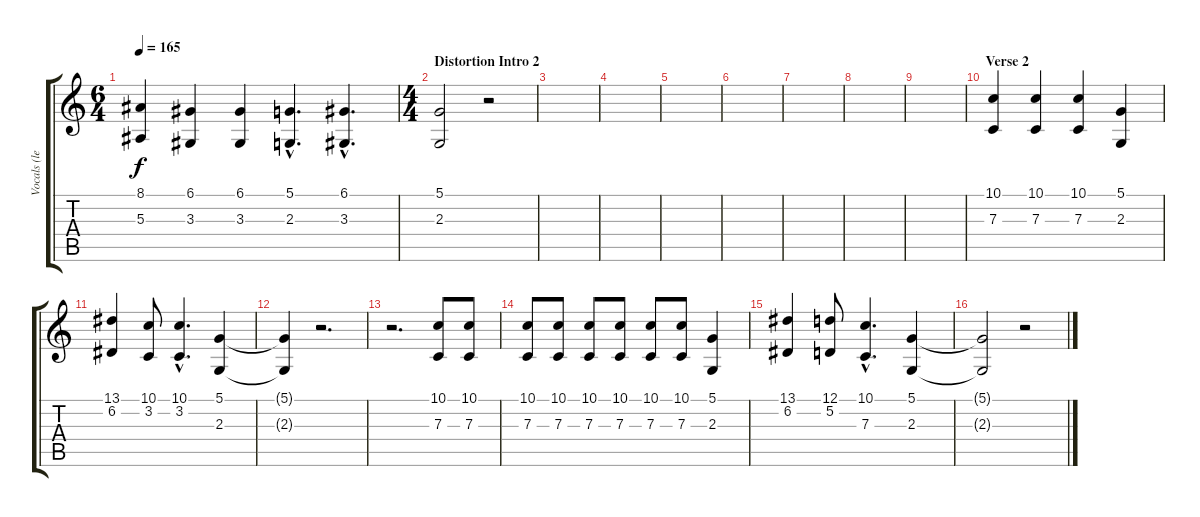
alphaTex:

\track ("Vocals (lead)" "Vocals (le") {instrument stringensemble1}
\staff {score tabs}
\tuning (D4 A3 F3 C3 G2 C2) {hide}
\ts (6 4)
\tempo 165
\clef g2
\ks c
(8.1 5.3).4{dy f} (6.1 3.3).4 (6.1 3.3).4 (5.1{hac} 2.3{hac}).4{d} (6.1{hac} 3.3{hac}).4{d} |
\ts (4 4)
\section ("" "Distortion Intro 2")
(5.1 2.3).2 r.2 |
|
|
|
|
|
|
|
\section ("" "Verse 2")
(10.1 7.3).4 (10.1 7.3).4 (10.1 7.3).4 (5.1 2.3).4 |
(13.1 6.2).4 (10.1 3.2).8 (10.1{hac} 3.2{hac}).4{d} (5.1 2.3).4 |
(5.1{t} 2.3{t}).4 r.2{d} |
r.2{d} (10.1 7.3).8 (10.1 7.3).8 |
(10.1 7.3).8 (10.1 7.3).8 (10.1 7.3).8 (10.1 7.3).8 (10.1 7.3).8 (10.1 7.3).8 (5.1 2.3).4 |
(13.1 6.2).4 (12.1 5.2).8 (10.1{hac} 7.3{hac}).4{d} (5.1 2.3).4 |
(5.1{t} 2.3{t}).2 r.2
